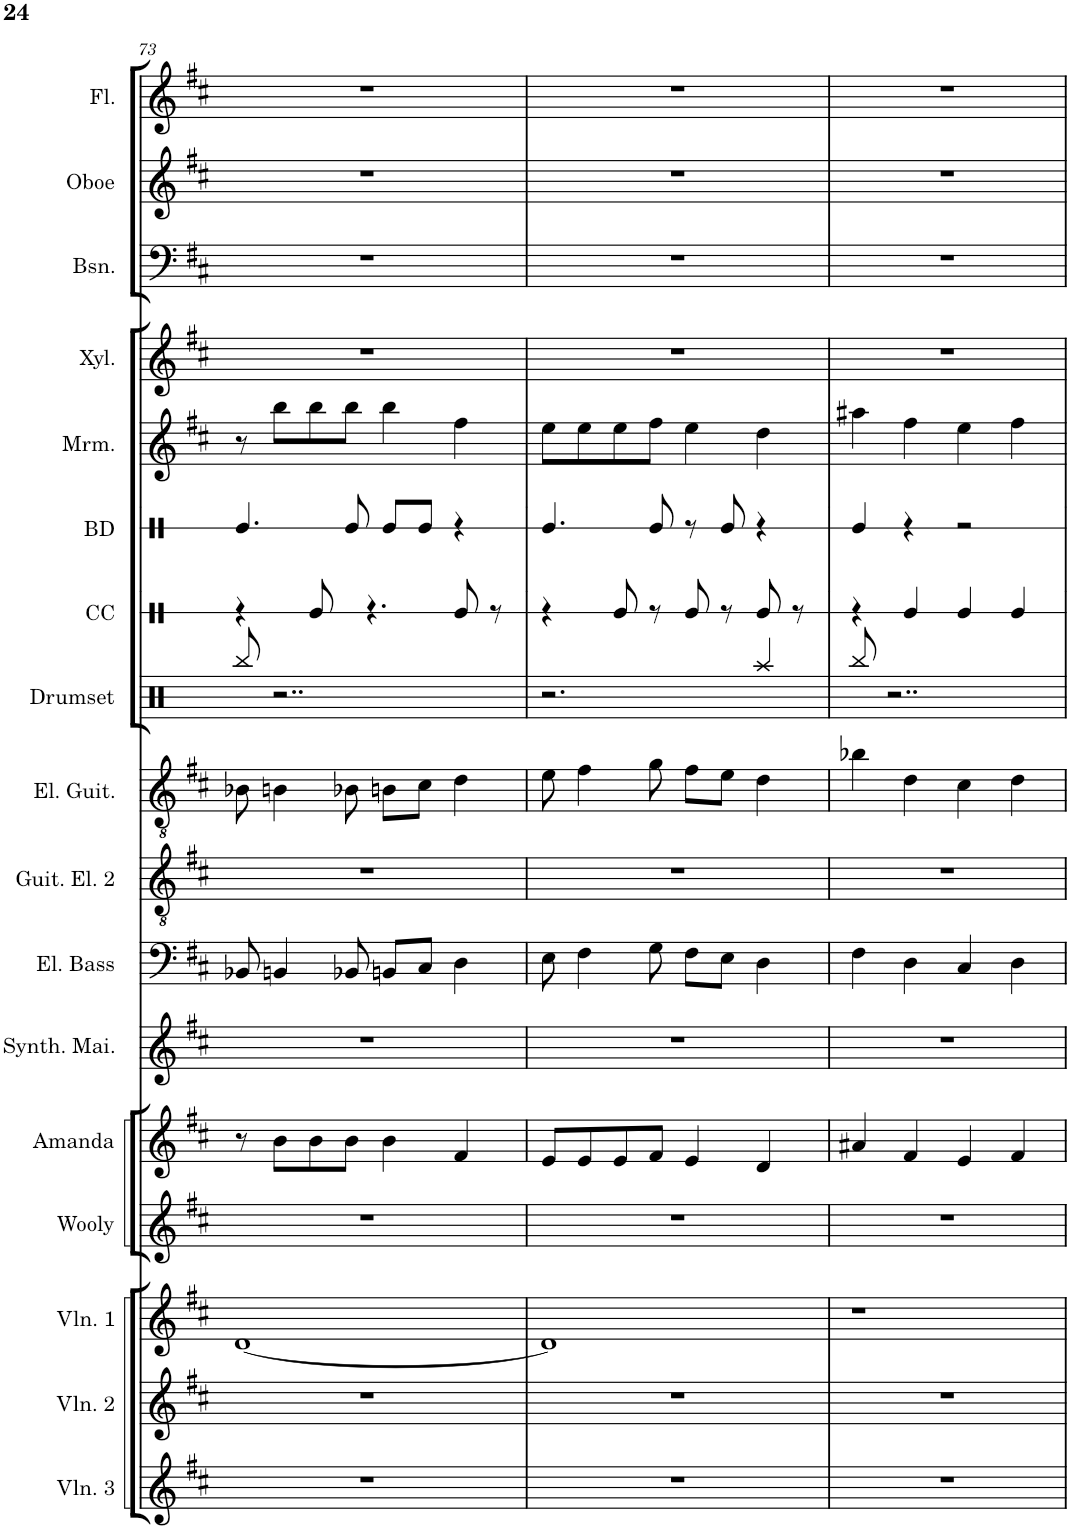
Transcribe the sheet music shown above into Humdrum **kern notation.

**kern	**kern	**kern	**kern	**kern	**kern	**kern	**kern	**kern	**kern	**kern	**kern	**kern	**kern	**kern	**kern	**kern
*part17	*part16	*part15	*part14	*part13	*part12	*part11	*part10	*part9	*part8	*part7	*part6	*part5	*part4	*part3	*part2	*part1
*staff17	*staff16	*staff15	*staff14	*staff13	*staff12	*staff11	*staff10	*staff9	*staff8	*staff7	*staff6	*staff5	*staff4	*staff3	*staff2	*staff1
*I"Violon 3	*I"Violon 2	*I"Violon 1	*I"Wooly	*I"Amanda	*I"Synthesizer	*I"Electric Bass	*I"Electric Guitar 2	*I"Electric Guitar	*I"Drumset	*I"Snare Drum	*I"Bass Drum	*I"Marimba	*I"Xylophone	*I"Bassoon	*I"Oboe	*I"Flute
*I'Vln. 3	*I'Vln. 2	*I'Vln. 1	*I'Wooly	*I'Amanda	*	*I'El. Bass	*	*I'El. Guit.	*I'Drumset	*	*I'BD	*I'Mrm.	*I'Xyl.	*I'Bsn.	*I'Oboe	*I'Fl.
!!LO:PB:g=z
*clefG2	*clefG2	*clefG2	*clefG2	*clefG2	*clefG2	*clefF4	*clefGv2	*clefGv2	*clefX	*clefX	*clefX	*clefG2	*clefG2	*clefF4	*clefG2	*clefG2
*	*	*	*	*	*	*Trd7c12	*	*	*	*	*	*	*Trd-7c-12	*	*	*
*k[f#c#]	*k[f#c#]	*k[f#c#]	*k[f#c#]	*k[f#c#]	*k[f#c#]	*k[f#c#]	*k[f#c#]	*k[f#c#]	*k[]	*k[]	*k[]	*k[f#c#]	*k[f#c#]	*k[f#c#]	*k[f#c#]	*k[f#c#]
*M4/4	*M4/4	*M4/4	*M4/4	*M4/4	*M4/4	*M4/4	*M4/4	*M4/4	*M4/4	*M4/4	*M4/4	*M4/4	*M4/4	*M4/4	*M4/4	*M4/4
=73	=73	=73	=73	=73	=73	=73	=73	=73	=73	=73	=73	=73	=73	=73	=73	=73
1r	1r	[1d	1r	8r	1r	8BB-X/	1r	8B-X\	8Rbb/	4r	4.Re/	8r	1r	1r	1r	1r
.	.	.	.	8b\L	.	4BBn/	.	4Bn\	2..r	.	.	8bb\L	.	.	.	.
.	.	.	.	8b\	.	.	.	.	.	8Re/	.	8bb\	.	.	.	.
.	.	.	.	8b\J	.	8BB-X/	.	8B-X\	.	4.r	8Re/	8bb\J	.	.	.	.
.	.	.	.	4b\	.	8BBn/L	.	8Bn\L	.	.	8Re/L	4bb\	.	.	.	.
.	.	.	.	.	.	8C#/J	.	8c#\J	.	.	8Re/J	.	.	.	.	.
.	.	.	.	4f#/	.	4D\	.	4d\	.	8Re/	4r	4ff#\	.	.	.	.
.	.	.	.	.	.	.	.	.	.	8r	.	.	.	.	.	.
=74	=74	=74	=74	=74	=74	=74	=74	=74	=74	=74	=74	=74	=74	=74	=74	=74
1r	1r	1d]	1r	8e/L	1r	8E\	1r	8e\	2.r	4r	4.Re/	8ee\L	1r	1r	1r	1r
.	.	.	.	8e/	.	4F#\	.	4f#\	.	.	.	8ee\	.	.	.	.
.	.	.	.	8e/	.	.	.	.	.	8Re/	.	8ee\	.	.	.	.
.	.	.	.	8f#/J	.	8G\	.	8g\	.	8r	8Re/	8ff#\J	.	.	.	.
.	.	.	.	4e/	.	8F#\L	.	8f#\L	.	8Re/	8r	4ee\	.	.	.	.
.	.	.	.	.	.	8E\J	.	8e\J	.	8r	8Re/	.	.	.	.	.
.	.	.	.	4d/	.	4D\	.	4d\	4Raa/	8Re/	4r	4dd\	.	.	.	.
.	.	.	.	.	.	.	.	.	.	8r	.	.	.	.	.	.
=75	=75	=75	=75	=75	=75	=75	=75	=75	=75	=75	=75	=75	=75	=75	=75	=75
1r	1r	1r	1r	4a#X/	1r	4F#\	1r	4b-X\	8Rbb/	4r	4Re/	4aa#X\	1r	1r	1r	1r
.	.	.	.	.	.	.	.	.	2..r	.	.	.	.	.	.	.
.	.	.	.	4f#/	.	4D\	.	4d\	.	4Re/	4r	4ff#\	.	.	.	.
.	.	.	.	4e/	.	4C#/	.	4c#\	.	4Re/	2r	4ee\	.	.	.	.
.	.	.	.	4f#/	.	4D\	.	4d\	.	4Re/	.	4ff#\	.	.	.	.
=	=	=	=	=	=	=	=	=	=	=	=	=	=	=	=	=
*-	*-	*-	*-	*-	*-	*-	*-	*-	*-	*-	*-	*-	*-	*-	*-	*-
